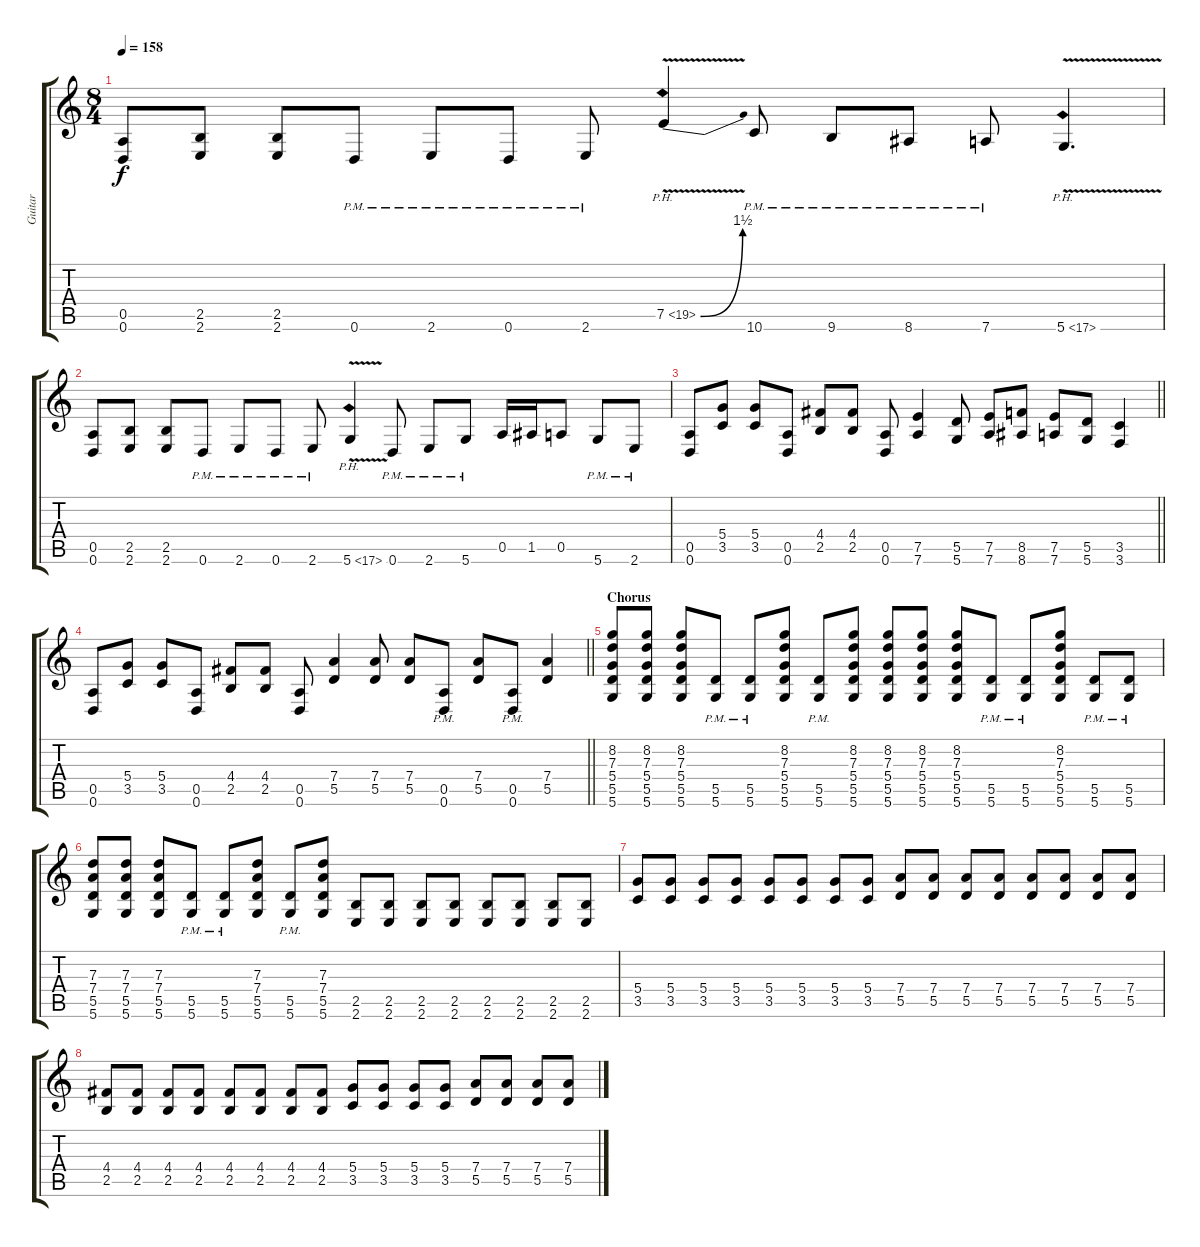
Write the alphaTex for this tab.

\track ("Guitar" "Guitar") {instrument distortionguitar}
\staff {score tabs}
\tuning (E4 B3 G3 D3 A2 D2) {hide}
\ts (8 4)
\tempo 158
\clef g2
\ks c
(0.5 0.6).8{dy f} (2.5 2.6).8 (2.5 2.6).8 0.6{pm}.8 2.6{pm}.8 0.6{pm}.8 2.6{pm}.8 7.5{be (bend 0 0 60 6) ph 12 v}.4 10.6{pm}.8 9.6{pm}.8 8.6{pm}.8 7.6{pm}.8 5.6{ph 12 v}.4{d} |
(0.5 0.6).8 (2.5 2.6).8 (2.5 2.6).8 0.6{pm}.8 2.6{pm}.8 0.6{pm}.8 2.6{pm}.8 5.6{ph 12 v}.4 0.6{pm}.8 2.6{pm}.8 5.6{pm}.8 0.5.16 1.5.16 0.5.8 5.6{pm}.8 2.6{pm}.8 |
\barLineRight lightlight
(0.5 0.6).8 (5.4 3.5).8 (5.4 3.5).8 (0.5 0.6).8 (4.4 2.5).8 (4.4 2.5).8 (0.5 0.6).8 (7.5 7.6).4 (5.5 5.6).8 (7.5 7.6).8 (8.5 8.6).8 (7.5 7.6).8 (5.5 5.6).8 (3.5 3.6).4 |
\barLineRight lightlight
(0.5 0.6).8 (5.4 3.5).8 (5.4 3.5).8 (0.5 0.6).8 (4.4 2.5).8 (4.4 2.5).8 (0.5 0.6).8 (7.4 5.5).4 (7.4 5.5).8 (7.4 5.5).8 (0.5{pm} 0.6{pm}).8 (7.4 5.5).8 (0.5{pm} 0.6{pm}).8 (7.4 5.5).4 |
\section ("" "Chorus")
(8.2 7.3 5.4 5.5 5.6).8 (8.2 7.3 5.4 5.5 5.6).8 (8.2 7.3 5.4 5.5 5.6).8 (5.5{pm} 5.6{pm}).8 (5.5{pm} 5.6{pm}).8 (8.2 7.3 5.4 5.5 5.6).8 (5.5{pm} 5.6{pm}).8 (8.2 7.3 5.4 5.5 5.6).8 (8.2 7.3 5.4 5.5 5.6).8 (8.2 7.3 5.4 5.5 5.6).8 (8.2 7.3 5.4 5.5 5.6).8 (5.5{pm} 5.6{pm}).8 (5.5{pm} 5.6{pm}).8 (8.2 7.3 5.4 5.5 5.6).8 (5.5{pm} 5.6{pm}).8 (5.5{pm} 5.6{pm}).8 |
(7.3 7.4 5.5 5.6).8 (7.3 7.4 5.5 5.6).8 (7.3 7.4 5.5 5.6).8 (5.5{pm} 5.6{pm}).8 (5.5{pm} 5.6{pm}).8 (7.3 7.4 5.5 5.6).8 (5.5{pm} 5.6{pm}).8 (7.3 7.4 5.5 5.6).8 (2.5 2.6).8 (2.5 2.6).8 (2.5 2.6).8 (2.5 2.6).8 (2.5 2.6).8 (2.5 2.6).8 (2.5 2.6).8 (2.5 2.6).8 |
(5.4 3.5).8 (5.4 3.5).8 (5.4 3.5).8 (5.4 3.5).8 (5.4 3.5).8 (5.4 3.5).8 (5.4 3.5).8 (5.4 3.5).8 (7.4 5.5).8 (7.4 5.5).8 (7.4 5.5).8 (7.4 5.5).8 (7.4 5.5).8 (7.4 5.5).8 (7.4 5.5).8 (7.4 5.5).8 |
(4.4 2.5).8 (4.4 2.5).8 (4.4 2.5).8 (4.4 2.5).8 (4.4 2.5).8 (4.4 2.5).8 (4.4 2.5).8 (4.4 2.5).8 (5.4 3.5).8 (5.4 3.5).8 (5.4 3.5).8 (5.4 3.5).8 (7.4 5.5).8 (7.4 5.5).8 (7.4 5.5).8 (7.4 5.5).8
